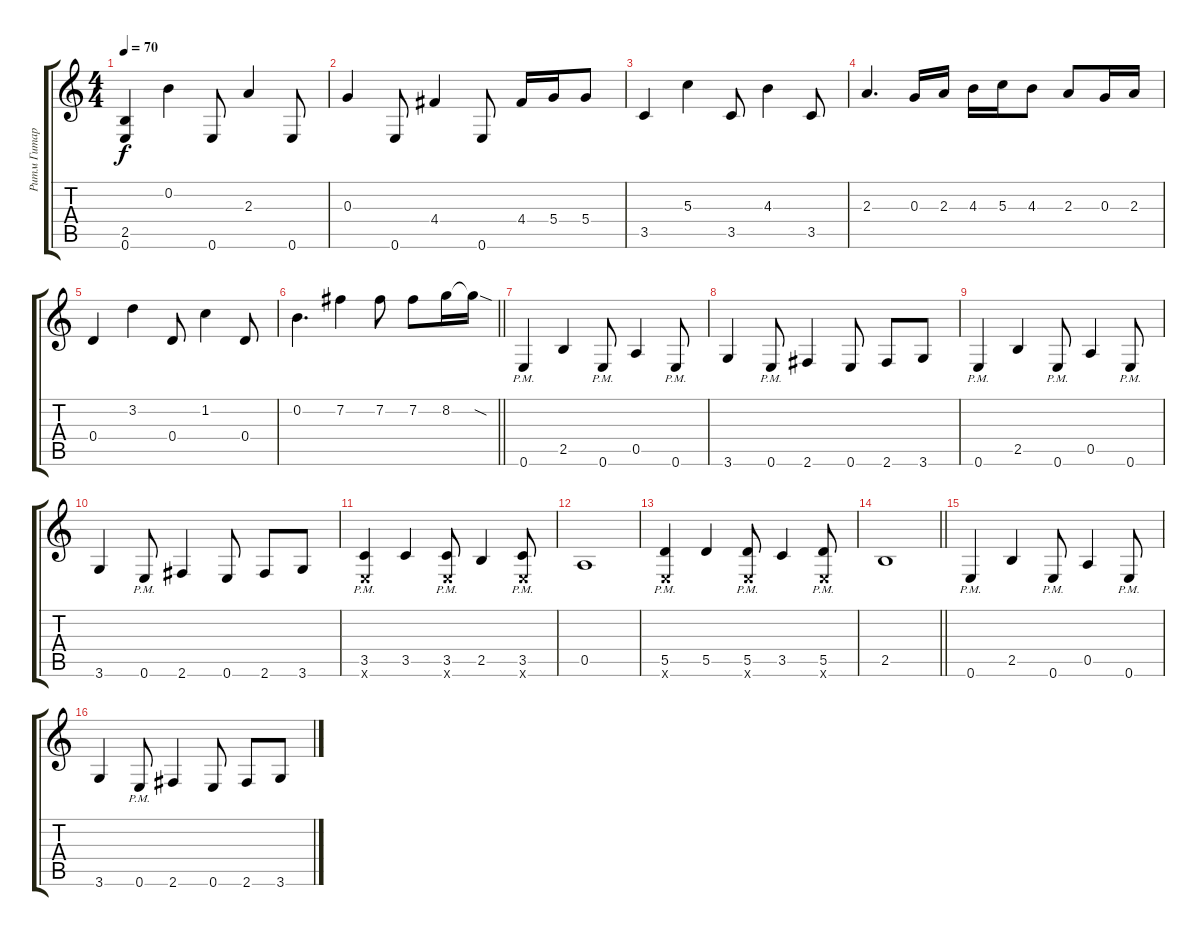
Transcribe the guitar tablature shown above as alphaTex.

\track ("Ритм Гитара" "Ритм Гитар") {instrument electricguitarclean}
\staff {score tabs}
\tuning (E4 B3 G3 D3 A2 E2) {hide}
\ts (4 4)
\tempo 70
\clef g2
\ks c
(2.5 0.6).4{dy f} 0.2.4 0.6.8 2.3.4 0.6.8 |
0.3.4 0.6.8 4.4.4 0.6.8 4.4.16 5.4.16 5.4.8 |
3.5.4 5.3.4 3.5.8 4.3.4 3.5.8 |
2.3.4{d} 0.3.16 2.3.16 4.3.16 5.3.16 4.3.8 2.3.8 0.3.16 2.3.16 |
0.4.4 3.2.4 0.4.8 1.2.4 0.4.8 |
\barLineRight lightlight
0.2.4{d} 7.2.4 7.2.8 7.2.8 8.2.16 8.2{sod t}.16 |
\section ("" "")
0.6{pm}.4 2.5.4 0.6{pm}.8 0.5.4 0.6{pm}.8 |
3.6.4 0.6{pm}.8 2.6.4 0.6.8 2.6.8 3.6.8 |
0.6{pm}.4 2.5.4 0.6{pm}.8 0.5.4 0.6{pm}.8 |
3.6.4 0.6{pm}.8 2.6.4 0.6.8 2.6.8 3.6.8 |
(3.5{pm} 0.6{x}).4 3.5.4 (3.5{pm} 0.6{x}).8 2.5.4 (3.5{pm} 0.6{x}).8 |
0.5.1 |
(5.5{pm} 0.6{x}).4 5.5.4 (5.5{pm} 0.6{x}).8 3.5.4 (5.5{pm} 0.6{x}).8 |
\barLineRight lightlight
2.5.1 |
\section ("" "")
0.6{pm}.4 2.5.4 0.6{pm}.8 0.5.4 0.6{pm}.8 |
3.6.4 0.6{pm}.8 2.6.4 0.6.8 2.6.8 3.6.8
